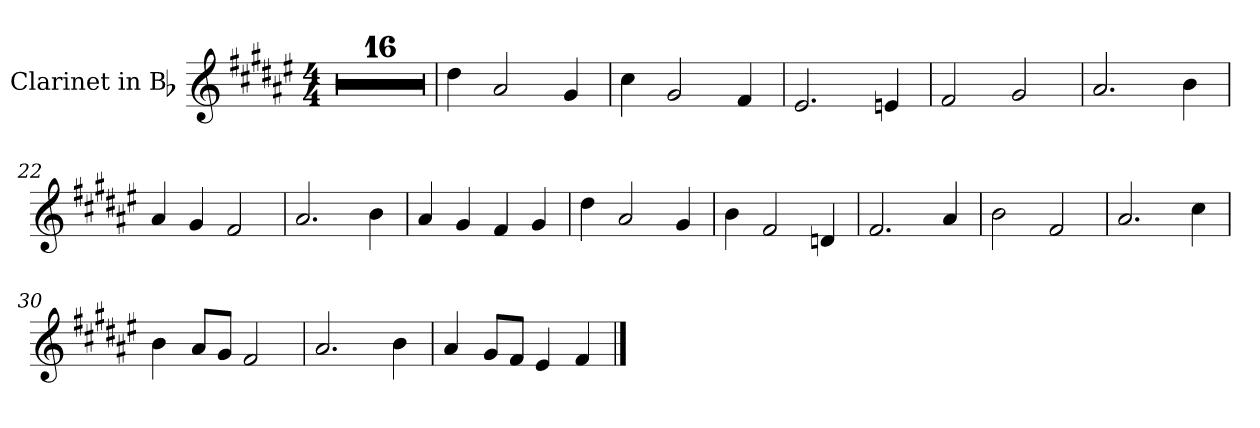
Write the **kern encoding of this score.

**kern
*part1
*staff1
*I"Clarinet in Bb
*I'Cl. in Bb
*clefG2
*ITrd1c2
*k[f#c#g#d#]
*M4/4
=1
1r
=2
1r
=3
1r
=4
1r
=5
1r
=6
1r
=7
1r
=8
1r
=9
1r
=10
1r
=11
1r
=12
1r
=13
1r
=14
1r
=15
1r
=16
1r
=17
4cc#\
2g#/
4f#/
=18
4b\
2f#/
4e/
=19
2.d#/
4dn/
=20
2e/
2f#/
=21
2.g#/
4a\
=22
4g#/
4f#/
2e/
=23
2.g#/
4a\
!!LO:LB:g=z
=24
4g#/
4f#/
4e/
4f#/
=25
4cc#\
2g#/
4f#/
=26
4a\
2e/
4cn/
=27
2.e/
4g#/
=28
2a\
2e/
=29
2.g#/
4b\
=30
4a\
8g#/L
8f#/J
2e/
=31
2.g#/
4a\
!!LO:LB:g=z
=32
4g#/
8f#/L
8e/J
4d#/
4e/
==
*-
